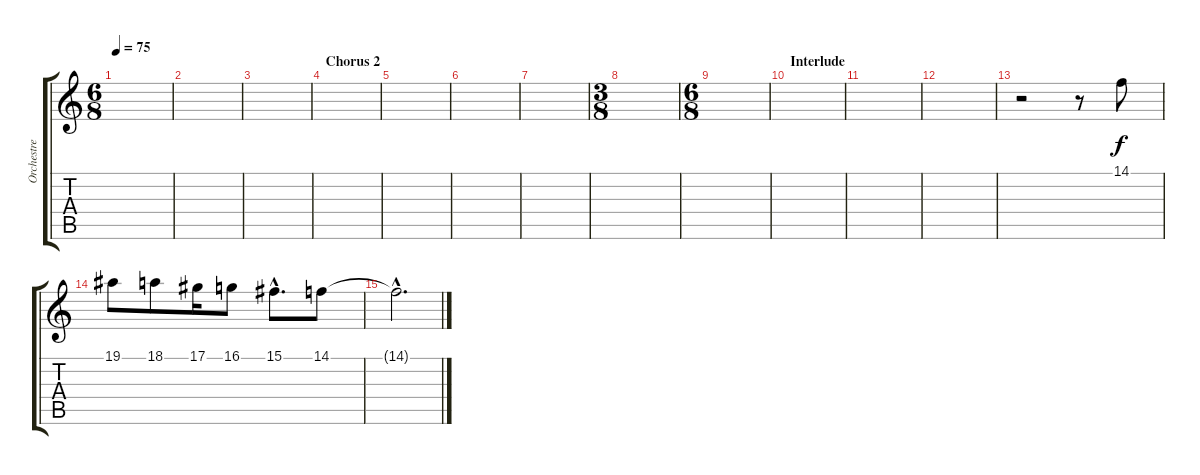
\track ("Orchestre 4" "Orchestre ") {instrument panflute}
\staff {score tabs}
\tuning (Eb4 Bb3 Gb3 Db3 Ab2 Eb2) {hide}
\ts (6 8)
\tempo 75
\clef g2
\ks c
|
|
|
\section ("" "Chorus 2")
|
|
|
|
\ts (3 8)
|
\ts (6 8)
|
\section ("" "Interlude")
|
|
|
r.2 r.8 14.1.8 |
19.1.8 18.1.8 17.1.16 16.1.8 15.1{hac}.8{d} 14.1.8{volume 4} |
14.1{hac t}.2{d}
